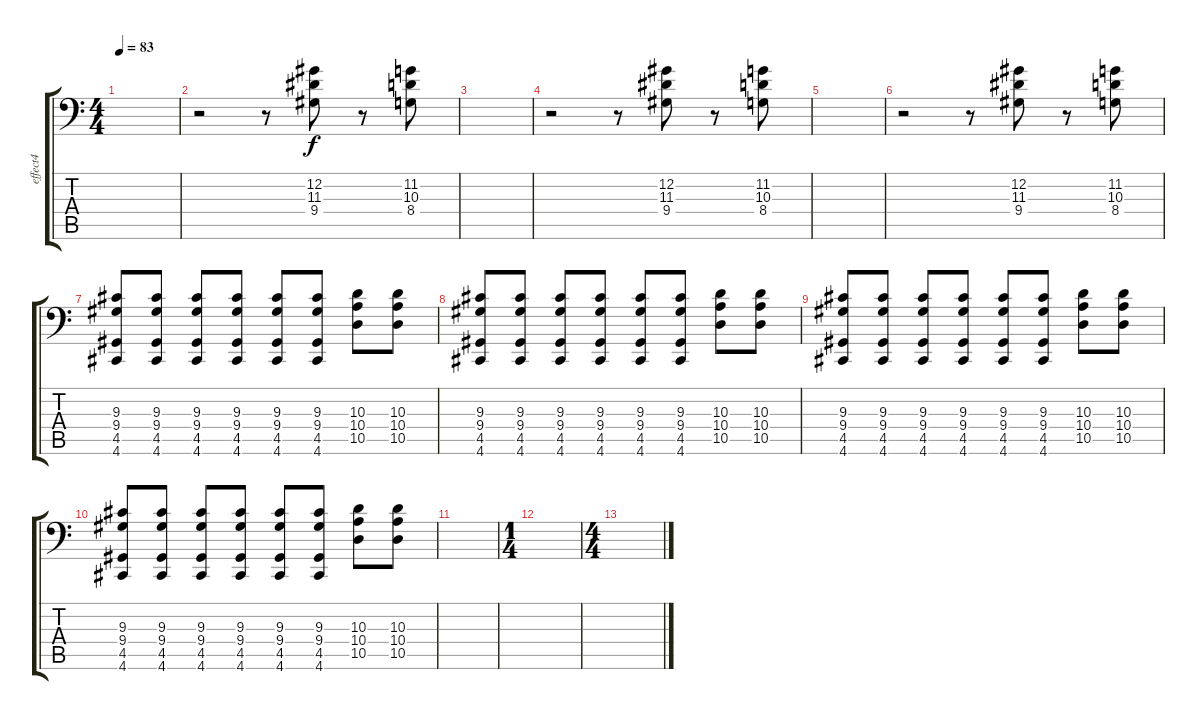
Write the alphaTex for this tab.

\track ("effect4" "effect4") {instrument tremolostrings}
\staff {score tabs}
\tuning (Db4 Ab3 E3 B2 E2 A1) {hide}
\ts (4 4)
\tempo 83
\clef f4
\ks c
|
r.2 r.8 (12.2 11.3 9.4).8 r.8 (11.2 10.3 8.4).8 |
|
r.2 r.8 (12.2 11.3 9.4).8 r.8 (11.2 10.3 8.4).8 |
|
r.2 r.8 (12.2 11.3 9.4).8 r.8 (11.2 10.3 8.4).8 |
(9.3 9.4 4.5 4.6).8 (9.3 9.4 4.5 4.6).8 (9.3 9.4 4.5 4.6).8 (9.3 9.4 4.5 4.6).8 (9.3 9.4 4.5 4.6).8 (9.3 9.4 4.5 4.6).8 (10.3 10.4 10.5).8 (10.3 10.4 10.5).8 |
(9.3 9.4 4.5 4.6).8 (9.3 9.4 4.5 4.6).8 (9.3 9.4 4.5 4.6).8 (9.3 9.4 4.5 4.6).8 (9.3 9.4 4.5 4.6).8 (9.3 9.4 4.5 4.6).8 (10.3 10.4 10.5).8 (10.3 10.4 10.5).8 |
(9.3 9.4 4.5 4.6).8 (9.3 9.4 4.5 4.6).8 (9.3 9.4 4.5 4.6).8 (9.3 9.4 4.5 4.6).8 (9.3 9.4 4.5 4.6).8 (9.3 9.4 4.5 4.6).8 (10.3 10.4 10.5).8 (10.3 10.4 10.5).8 |
(9.3 9.4 4.5 4.6).8 (9.3 9.4 4.5 4.6).8 (9.3 9.4 4.5 4.6).8 (9.3 9.4 4.5 4.6).8 (9.3 9.4 4.5 4.6).8 (9.3 9.4 4.5 4.6).8 (10.3 10.4 10.5).8 (10.3 10.4 10.5).8 |
|
\ts (1 4)
|
\ts (4 4)
